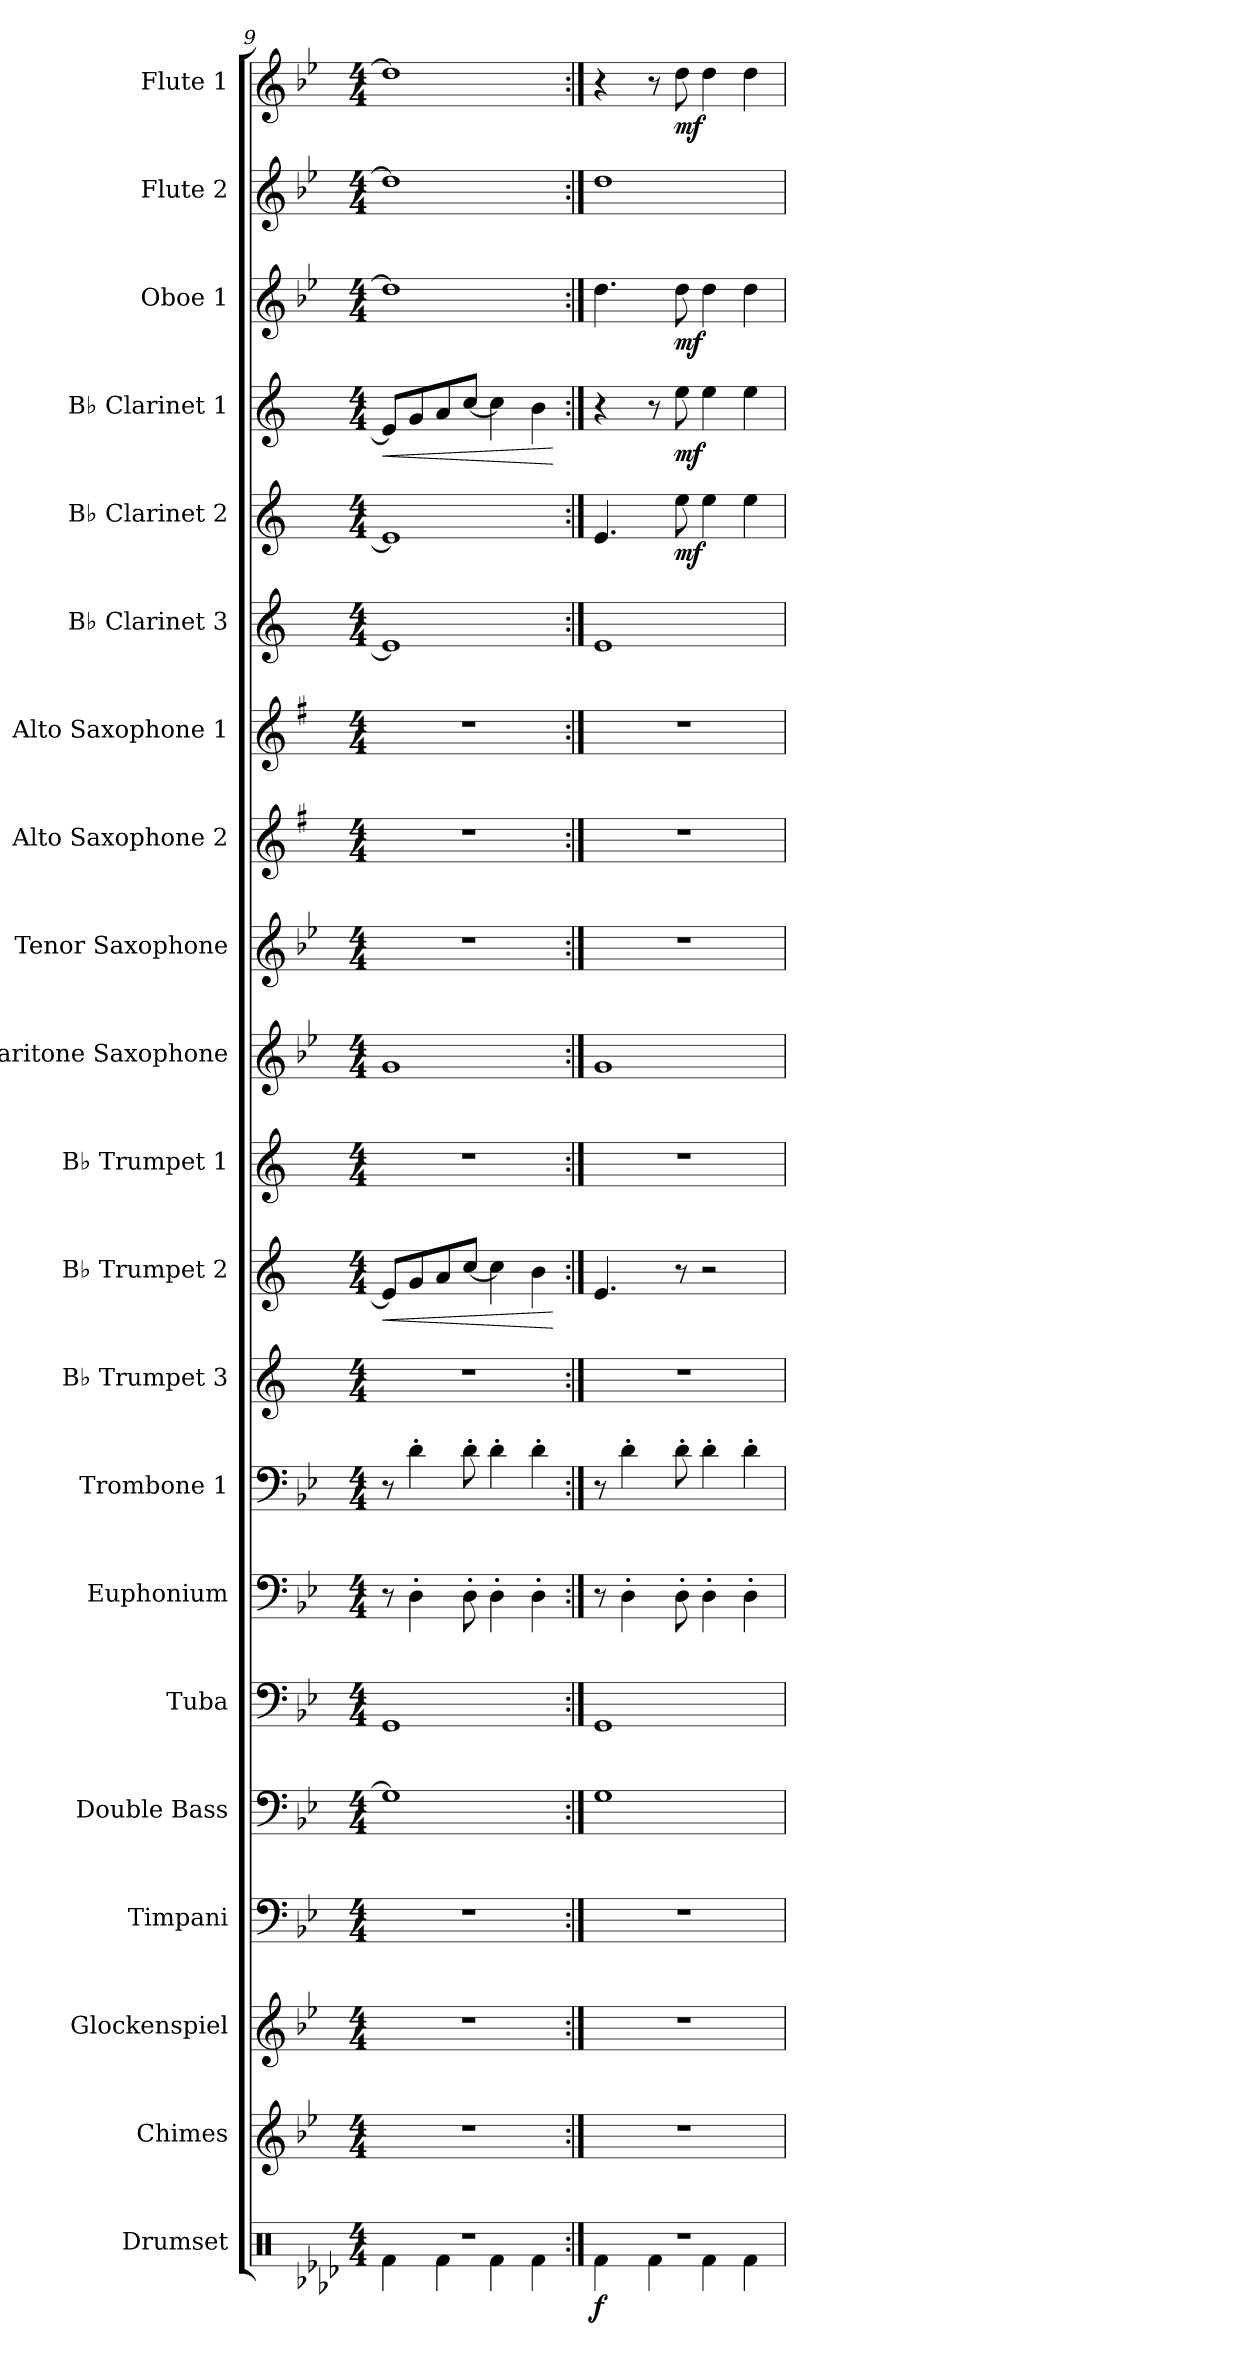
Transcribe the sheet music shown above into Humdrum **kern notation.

**kern	**dynam	**kern	**kern	**kern	**kern	**kern	**kern	**kern	**kern	**kern	**dynam	**kern	**kern	**kern	**kern	**kern	**kern	**kern	**dynam	**kern	**dynam	**kern	**dynam	**kern	**kern	**dynam
*part21	*part21	*part20	*part19	*part18	*part17	*part16	*part15	*part14	*part13	*part12	*part12	*part11	*part10	*part9	*part8	*part7	*part6	*part5	*part5	*part4	*part4	*part3	*part3	*part2	*part1	*part1
*staff21	*staff21	*staff20	*staff19	*staff18	*staff17	*staff16	*staff15	*staff14	*staff13	*staff12	*staff12	*staff11	*staff10	*staff9	*staff8	*staff7	*staff6	*staff5	*staff5	*staff4	*staff4	*staff3	*staff3	*staff2	*staff1	*staff1
*I"Drumset	*	*I"Chimes	*I"Glockenspiel	*I"Timpani	*I"Double Bass	*I"Tuba	*I"Euphonium	*I"Trombone 1	*I"B♭ Trumpet 3	*I"B♭ Trumpet 2	*	*I"B♭ Trumpet 1	*I"Baritone Saxophone	*I"Tenor Saxophone	*I"Alto Saxophone 2	*I"Alto Saxophone 1	*I"B♭ Clarinet 3	*I"B♭ Clarinet 2	*	*I"B♭ Clarinet 1	*	*I"Oboe 1	*	*I"Flute 2	*I"Flute 1	*
*I'D. Set	*	*I'Cme.	*I'Glk.	*I'Timp.	*I'Db.	*I'Tba.	*I'Euph.	*I'Tbn. 1	*I'B♭ Tpt. 3	*I'B♭ Tpt. 2	*	*I'B♭ Tpt. 1	*I'Bar. Sax.	*I'T. Sax.	*I'A. Sax. 2	*I'A. Sax. 1	*I'B♭ Cl. 3	*I'B♭ Cl. 2	*	*I'B♭ Cl. 1	*	*I'Ob. 1	*	*I'Fl. 2	*I'Fl. 1	*
*clefX	*	*clefG2	*clefG2	*clefF4	*clefF4	*clefF4	*clefF4	*clefF4	*clefG2	*clefG2	*	*clefG2	*clefG2	*clefG2	*clefG2	*clefG2	*clefG2	*clefG2	*	*clefG2	*	*clefG2	*	*clefG2	*clefG2	*
*	*	*	*ITrd-14c-24	*	*ITrd7c12	*	*	*	*ITrd1c2	*ITrd1c2	*	*ITrd1c2	*ITrd12c21	*ITrd8c14	*ITrd5c9	*ITrd5c9	*ITrd1c2	*ITrd1c2	*	*ITrd1c2	*	*	*	*	*	*
*k[b-e-a-d-]	*	*k[b-e-]	*k[b-e-]	*k[b-e-]	*k[b-e-]	*k[b-e-]	*k[b-e-]	*k[b-e-]	*k[b-e-]	*k[b-e-]	*	*k[b-e-]	*k[b-e-]	*k[b-e-]	*k[b-e-]	*k[b-e-]	*k[b-e-]	*k[b-e-]	*	*k[b-e-]	*	*k[b-e-]	*	*k[b-e-]	*k[b-e-]	*
*M4/4	*	*M4/4	*M4/4	*M4/4	*M4/4	*M4/4	*M4/4	*M4/4	*M4/4	*M4/4	*	*M4/4	*M4/4	*M4/4	*M4/4	*M4/4	*M4/4	*M4/4	*	*M4/4	*	*M4/4	*	*M4/4	*M4/4	*
=9	=9	=9	=9	=9	=9	=9	=9	=9	=9	=9	=9	=9	=9	=9	=9	=9	=9	=9	=9	=9	=9	=9	=9	=9	=9	=9
*^	*	*	*	*	*	*	*	*	*	*	*	*	*	*	*	*	*	*	*	*	*	*	*	*	*	*
!	!	!	!	!	!	!	!	!	!	!	!	!LO:HP:b	!	!	!	!	!	!	!	!	!	!LO:HP:b	!	!	!	!	!
1r	4Rf\	.	1r	1r	1r	1GG]	1GG	8r	8r	1r	8d/L]	<	1r	1G	1r	1r	1r	1d]	1d]	.	8d/L]	<	1dd]	.	1dd]	1dd]	.
.	.	.	.	.	.	.	.	4D'\	4d'\	.	8f/	.	.	.	.	.	.	.	.	.	8f/	.	.	.	.	.	.
.	4Rf\	.	.	.	.	.	.	.	.	.	8g/	.	.	.	.	.	.	.	.	.	8g/	.	.	.	.	.	.
.	.	.	.	.	.	.	.	8D'\	8d'\	.	[8b-/J	.	.	.	.	.	.	.	.	.	[8b-/J	.	.	.	.	.	.
.	4Rf\	.	.	.	.	.	.	4D'\	4d'\	.	4b-\]	.	.	.	.	.	.	.	.	.	4b-\]	.	.	.	.	.	.
.	4Rf\	.	.	.	.	.	.	4D'\	4d'\	.	4a\	.	.	.	.	.	.	.	.	.	4a\	.	.	.	.	.	.
*v	*v	*	*	*	*	*	*	*	*	*	*	*	*	*	*	*	*	*	*	*	*	*	*	*	*	*	*
.	.	.	.	.	.	.	.	.	.	.	[	.	.	.	.	.	.	.	.	.	[	.	.	.	.	.
=10:|!	=10:|!	=10:|!	=10:|!	=10:|!	=10:|!	=10:|!	=10:|!	=10:|!	=10:|!	=10:|!	=10:|!	=10:|!	=10:|!	=10:|!	=10:|!	=10:|!	=10:|!	=10:|!	=10:|!	=10:|!	=10:|!	=10:|!	=10:|!	=10:|!	=10:|!	=10:|!
*^	*	*	*	*	*	*	*	*	*	*	*	*	*	*	*	*	*	*	*	*	*	*	*	*	*	*
!	!	!LO:DY:b	!	!	!	!	!	!	!	!	!	!	!	!	!	!	!	!	!	!	!	!	!	!	!	!	!
1r	4Rf\	f	1r	1r	1r	1GG	1GG	8r	8r	1r	4.d/	.	1r	1G	1r	1r	1r	1d	4.d/	.	4r	.	4.dd\	.	1dd	4r	.
.	.	.	.	.	.	.	.	4D'\	4d'\	.	.	.	.	.	.	.	.	.	.	.	.	.	.	.	.	.	.
.	4Rf\	.	.	.	.	.	.	.	.	.	.	.	.	.	.	.	.	.	.	.	8r	.	.	.	.	8r	.
!	!	!	!	!	!	!	!	!	!	!	!	!	!	!	!	!	!	!	!	!LO:DY:b	!	!LO:DY:b	!	!LO:DY:b	!	!	!LO:DY:b
.	.	.	.	.	.	.	.	8D'\	8d'\	.	8r	.	.	.	.	.	.	.	8dd\	mf	8dd\	mf	8dd\	mf	.	8dd\	mf
.	4Rf\	.	.	.	.	.	.	4D'\	4d'\	.	2r	.	.	.	.	.	.	.	4dd\	.	4dd\	.	4dd\	.	.	4dd\	.
.	4Rf\	.	.	.	.	.	.	4D'\	4d'\	.	.	.	.	.	.	.	.	.	4dd\	.	4dd\	.	4dd\	.	.	4dd\	.
*v	*v	*	*	*	*	*	*	*	*	*	*	*	*	*	*	*	*	*	*	*	*	*	*	*	*	*	*
=	=	=	=	=	=	=	=	=	=	=	=	=	=	=	=	=	=	=	=	=	=	=	=	=	=	=
*-	*-	*-	*-	*-	*-	*-	*-	*-	*-	*-	*-	*-	*-	*-	*-	*-	*-	*-	*-	*-	*-	*-	*-	*-	*-	*-
